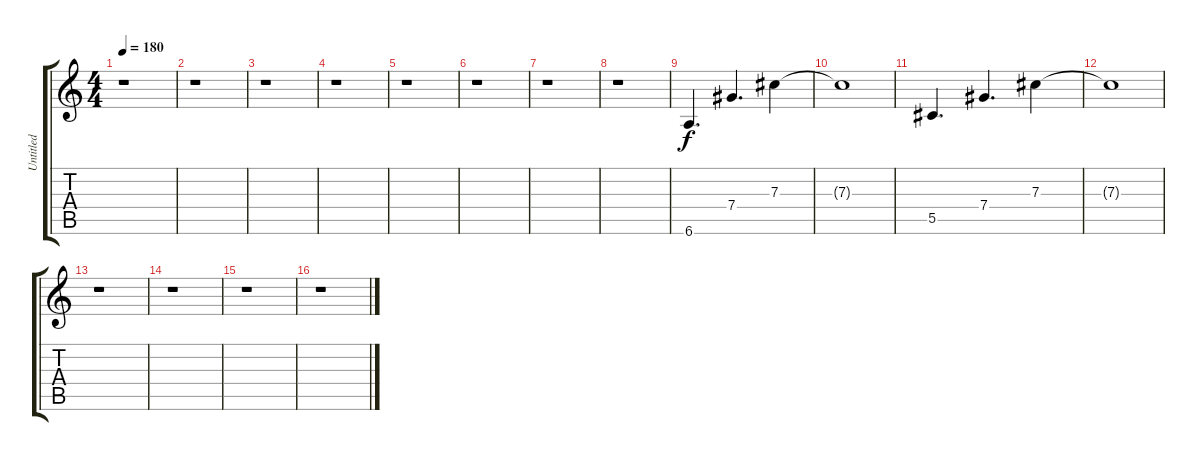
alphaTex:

\track ("Untitled" "Untitled") {instrument electricguitarclean}
\staff {score tabs}
\tuning (Eb4 Bb3 Gb3 Db3 Ab2 Eb2) {hide}
\ts (4 4)
\tempo 180
\clef g2
\ks c
r.1{dy f} |
r.1 |
r.1 |
r.1 |
r.1 |
r.1 |
r.1 |
r.1 |
6.6.4{d} 7.4.4{d} 7.3.4 |
7.3{t}.1 |
5.5.4{d} 7.4.4{d} 7.3.4 |
7.3{t}.1 |
r.1 |
r.1 |
r.1 |
r.1
